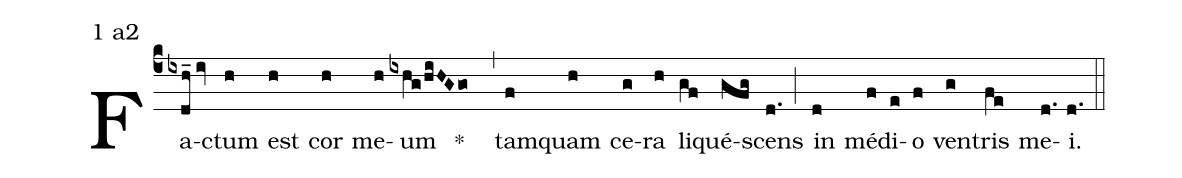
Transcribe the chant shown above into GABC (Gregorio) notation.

mode:1 a2;
%%
(c4) Fa(ixdh_//iv)ctum(h) est(h) cor(h) me(h)um(ixhg/hiHGgo) *()(,) tam(f)quam(h) ce(g)ra(h) li(gf)qué(gfg)scens(d.) (;) in(d) mé(f)di(e)o(f) ven(g)tris(fe) me(d.)i.(d.) (::)
